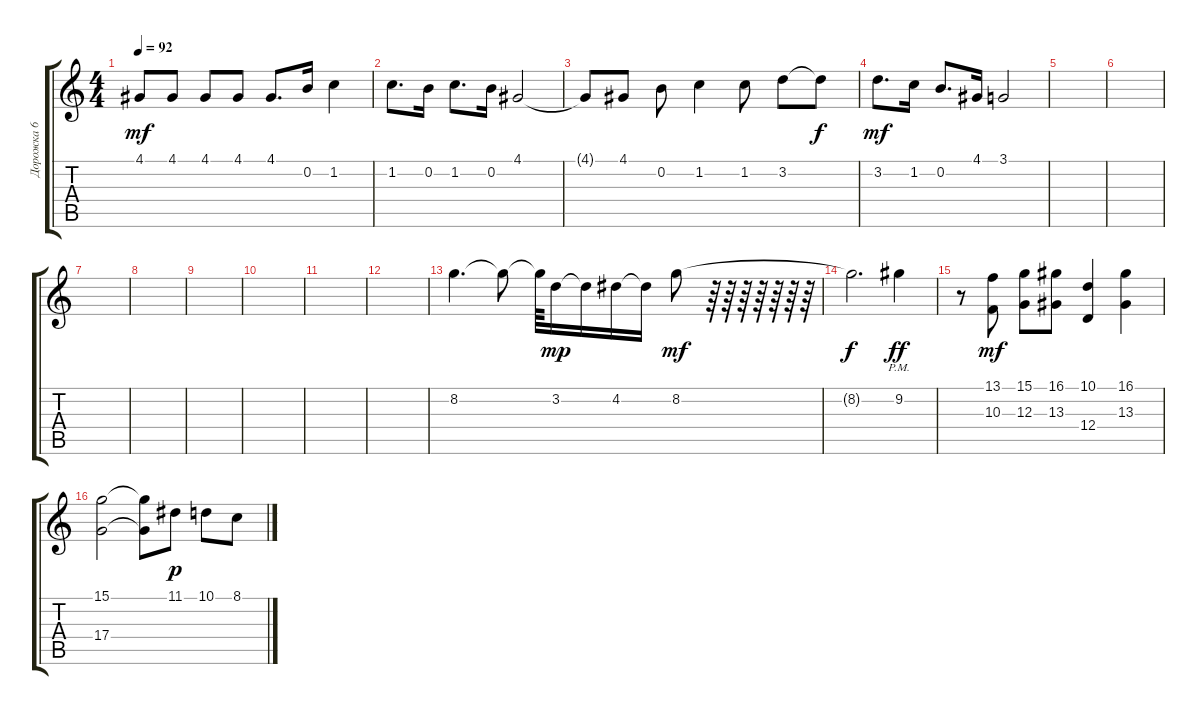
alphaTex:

\track ("Дорожка 6" "Дорожка 6") {instrument tremolostrings}
\staff {score tabs}
\tuning (E4 B4 G3 D3 A2 E2) {hide}
\ts (4 4)
\tempo 92
\clef g2
\ks c
4.1{t}.8{dy mf} 4.1.8 4.1.8 4.1.8 4.1.8{d} 0.2.16 1.2.4 |
1.2.8{d} 0.2.16 1.2.8{d} 0.2.16 4.1.2 |
4.1{t}.8 4.1.8 0.2.8 1.2.4 1.2.8 3.2.8 3.2{t}.8{dy f} |
3.2.8{d dy mf} 1.2.16 0.2.8{d} 4.1.16 3.1.2 |
|
|
|
|
|
|
|
|
8.2.4{d} 8.2{t}.8 8.2{t}.64 3.2.16{dy mp} 3.2{t}.16 4.2.16 4.2{t}.16 8.2.8{dy mf} r.64 r.64 r.64 r.64 r.64 r.64 r.64 |
8.2{t}.2{d dy f} 9.2{pm}.4{dy ff} |
r.8 (13.1 10.3).8{dy mf} (15.1 12.3).8 (16.1 13.3).8 (10.1 12.4).4 (16.1 13.3).4 |
(15.1 17.4).2 (15.1{t} 17.4{t}).8 11.1.8{dy p} 10.1.8 8.1.8
